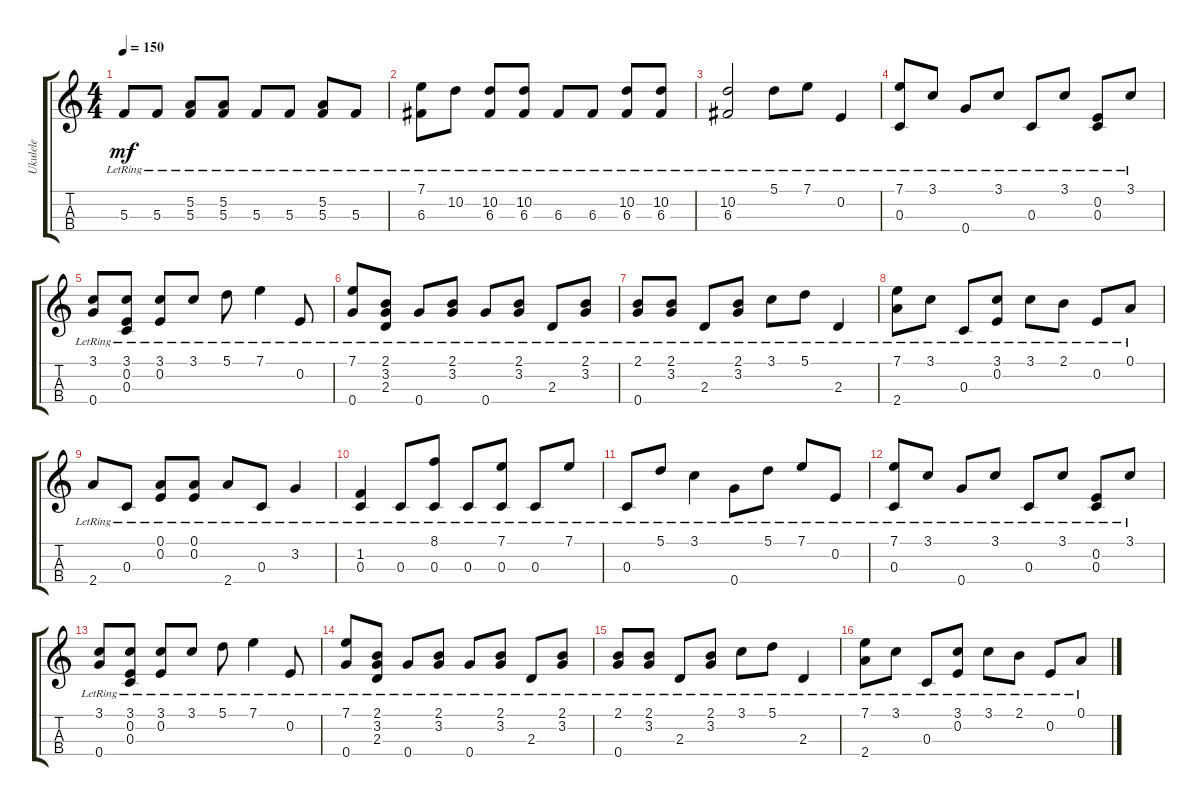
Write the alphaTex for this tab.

\track ("Ukulele" "Ukulele") {instrument shamisen}
\staff {score tabs}
\tuning (A4 E4 C4 G4) {hide}
\ts (4 4)
\tempo 150
\clef g2
\ks c
5.3{lr}.8{dy mf} 5.3{lr}.8 (5.2{lr} 5.3{lr}).8 (5.2{lr} 5.3{lr}).8 5.3{lr}.8 5.3{lr}.8 (5.2{lr} 5.3{lr}).8 5.3{lr}.8 |
(7.1{lr} 6.3{lr}).8 10.2{lr}.8 (10.2{lr} 6.3{lr}).8 (10.2{lr} 6.3{lr}).8 6.3{lr}.8 6.3{lr}.8 (10.2{lr} 6.3{lr}).8 (10.2{lr} 6.3{lr}).8 |
(10.2{lr} 6.3{lr}).2 5.1{lr}.8 7.1{lr}.8 0.2{lr}.4 |
(7.1{lr} 0.3{lr}).8 3.1{lr}.8 0.4{lr}.8 3.1{lr}.8 0.3{lr}.8 3.1{lr}.8 (0.2{lr} 0.3{lr}).8 3.1{lr}.8 |
(3.1{lr} 0.4{lr}).8 (3.1{lr} 0.2{lr} 0.3{lr}).8 (3.1{lr} 0.2{lr}).8 3.1{lr}.8 5.1{lr}.8 7.1{lr}.4 0.2{lr}.8 |
(7.1{lr} 0.4{lr}).8 (2.1{lr} 3.2{lr} 2.3{lr}).8 0.4{lr}.8 (2.1{lr} 3.2{lr}).8 0.4{lr}.8 (2.1{lr} 3.2{lr}).8 2.3{lr}.8 (2.1{lr} 3.2{lr}).8 |
(2.1{lr} 0.4).8 (2.1{lr} 3.2{lr}).8 2.3{lr}.8 (2.1{lr} 3.2{lr}).8 3.1{lr}.8 5.1{lr}.8 2.3{lr}.4 |
(7.1{lr} 2.4{lr}).8 3.1{lr}.8 0.3{lr}.8 (3.1{lr} 0.2{lr}).8 3.1{lr}.8 2.1{lr}.8 0.2{lr}.8 0.1{lr}.8 |
2.4{lr}.8 0.3{lr}.8 (0.1{lr} 0.2{lr}).8 (0.1{lr} 0.2{lr}).8 2.4{lr}.8 0.3{lr}.8 3.2{lr}.4 |
(1.2{lr} 0.3{lr}).4 0.3{lr}.8 (8.1{lr} 0.3{lr}).8 0.3{lr}.8 (7.1{lr} 0.3{lr}).8 0.3{lr}.8 7.1{lr}.8 |
0.3{lr}.8 5.1{lr}.8 3.1{lr}.4 0.4{lr}.8 5.1{lr}.8 7.1{lr}.8 0.2{lr}.8 |
(7.1{lr} 0.3{lr}).8 3.1{lr}.8 0.4{lr}.8 3.1{lr}.8 0.3{lr}.8 3.1{lr}.8 (0.2{lr} 0.3{lr}).8 3.1{lr}.8 |
(3.1{lr} 0.4{lr}).8 (3.1{lr} 0.2{lr} 0.3{lr}).8 (3.1{lr} 0.2{lr}).8 3.1{lr}.8 5.1{lr}.8 7.1{lr}.4 0.2{lr}.8 |
(7.1{lr} 0.4{lr}).8 (2.1{lr} 3.2{lr} 2.3{lr}).8 0.4{lr}.8 (2.1{lr} 3.2{lr}).8 0.4{lr}.8 (2.1{lr} 3.2{lr}).8 2.3{lr}.8 (2.1{lr} 3.2{lr}).8 |
(2.1{lr} 0.4{lr}).8 (2.1{lr} 3.2{lr}).8 2.3{lr}.8 (2.1{lr} 3.2{lr}).8 3.1{lr}.8 5.1{lr}.8 2.3{lr}.4 |
(7.1{lr} 2.4{lr}).8 3.1{lr}.8 0.3{lr}.8 (3.1{lr} 0.2{lr}).8 3.1{lr}.8 2.1{lr}.8 0.2{lr}.8 0.1{lr}.8
